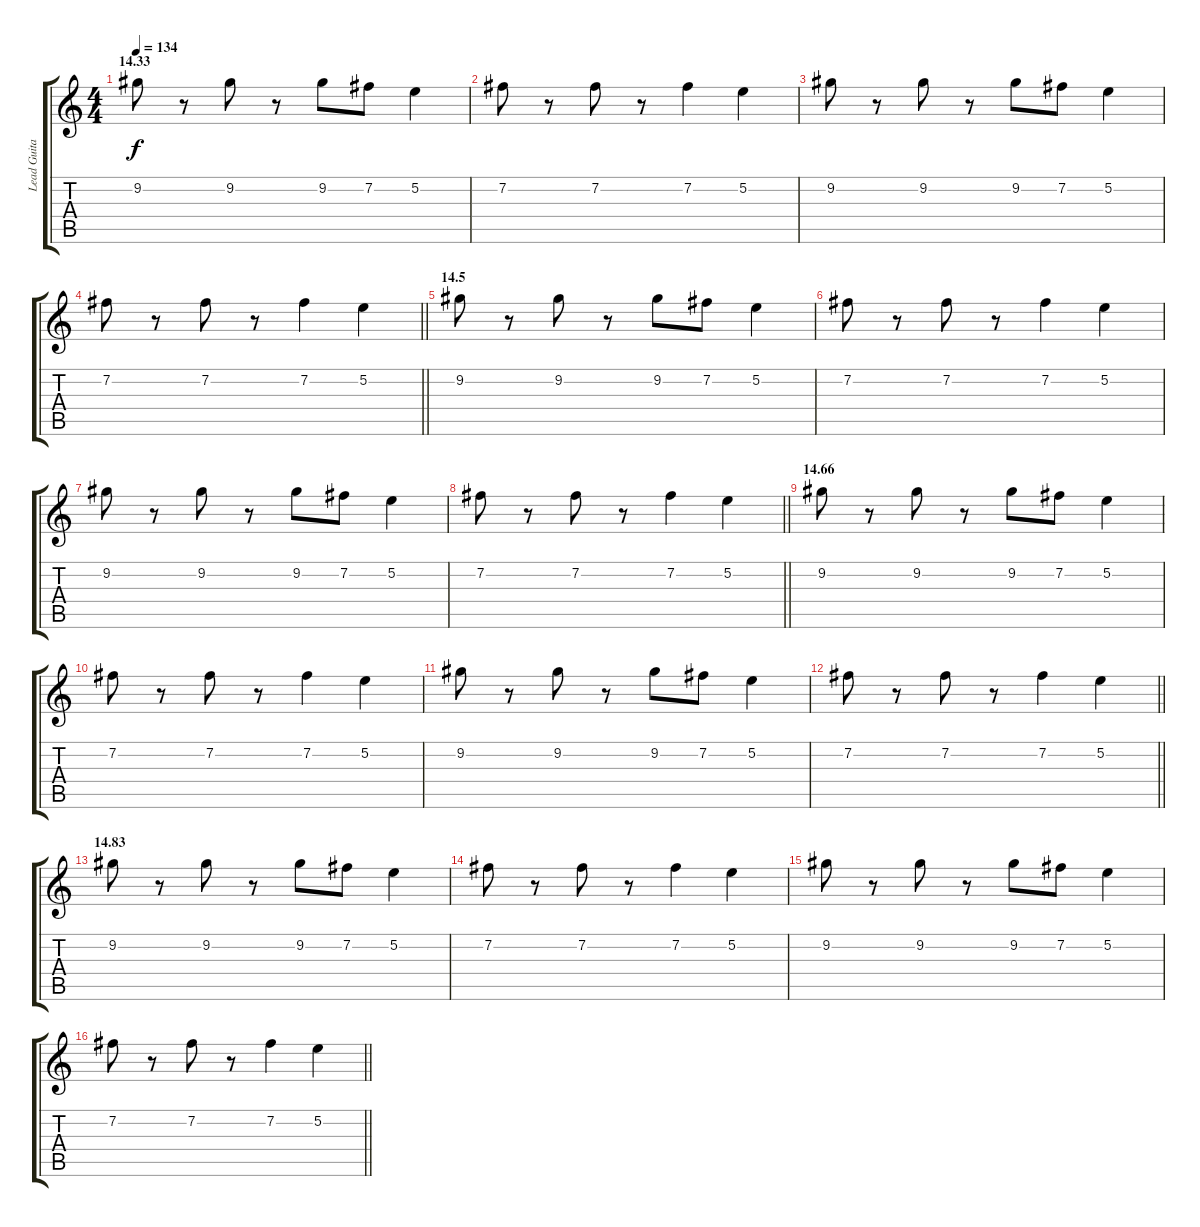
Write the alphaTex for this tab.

\track ("Lead Guitar" "Lead Guita") {instrument electricguitarjazz}
\staff {score tabs}
\tuning (E4 B3 G3 D3 A2 E2) {hide}
\ts (4 4)
\section ("" "14.33")
\tempo 134
\clef g2
\ks c
9.2.8{dy f} r.8 9.2.8 r.8 9.2.8 7.2.8 5.2.4 |
7.2.8 r.8 7.2.8 r.8 7.2.4 5.2.4 |
9.2.8 r.8 9.2.8 r.8 9.2.8 7.2.8 5.2.4 |
\barLineRight lightlight
7.2.8 r.8 7.2.8 r.8 7.2.4 5.2.4 |
\section ("" "14.5")
9.2.8 r.8 9.2.8 r.8 9.2.8 7.2.8 5.2.4 |
7.2.8 r.8 7.2.8 r.8 7.2.4 5.2.4 |
9.2.8 r.8 9.2.8 r.8 9.2.8 7.2.8 5.2.4 |
\barLineRight lightlight
7.2.8 r.8 7.2.8 r.8 7.2.4 5.2.4 |
\section ("" "14.66")
9.2.8 r.8 9.2.8 r.8 9.2.8 7.2.8 5.2.4 |
7.2.8 r.8 7.2.8 r.8 7.2.4 5.2.4 |
9.2.8 r.8 9.2.8 r.8 9.2.8 7.2.8 5.2.4 |
\barLineRight lightlight
7.2.8 r.8 7.2.8 r.8 7.2.4 5.2.4 |
\section ("" "14.83")
9.2.8 r.8 9.2.8 r.8 9.2.8 7.2.8 5.2.4 |
7.2.8 r.8 7.2.8 r.8 7.2.4 5.2.4 |
9.2.8 r.8 9.2.8 r.8 9.2.8 7.2.8 5.2.4 |
\barLineRight lightlight
7.2.8 r.8 7.2.8 r.8 7.2.4 5.2.4
